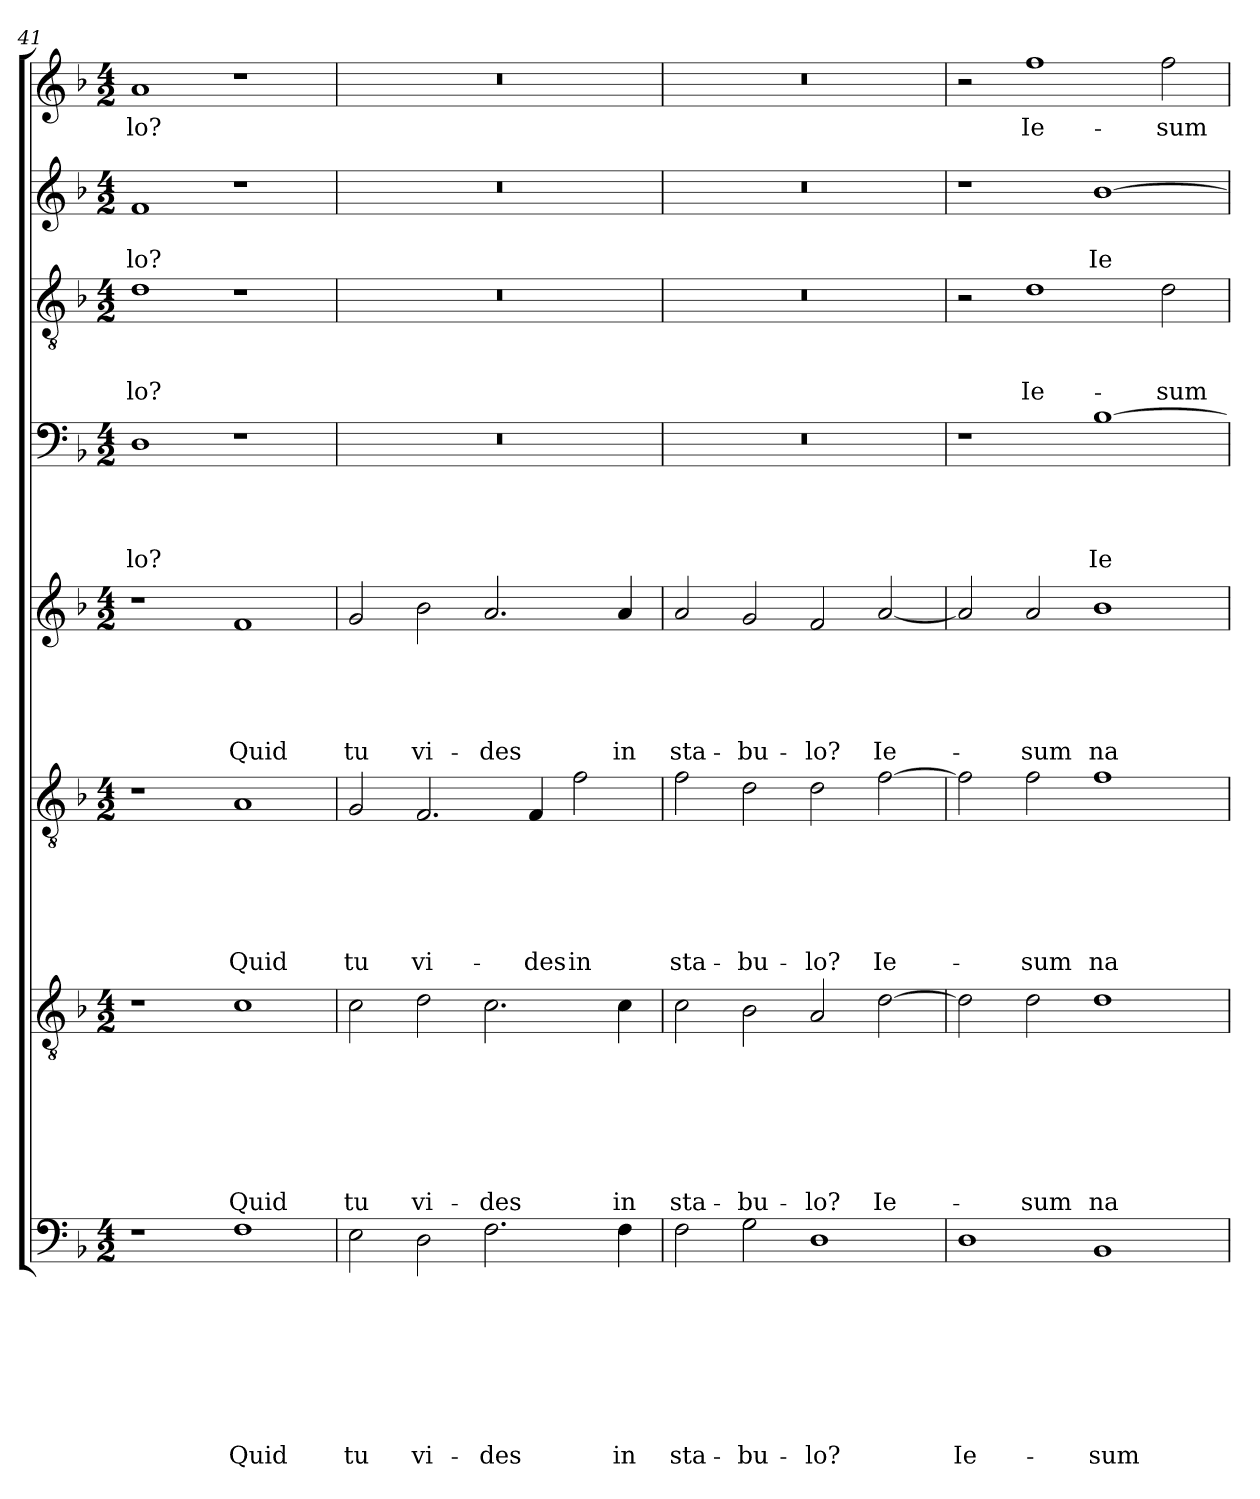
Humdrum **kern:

**kern	**text	**text	**text	**text	**text	**text	**text	**text	**kern	**text	**text	**text	**text	**text	**text	**text	**kern	**text	**text	**text	**text	**text	**text	**kern	**text	**text	**text	**text	**text	**kern	**text	**text	**text	**text	**kern	**text	**text	**text	**kern	**text	**text	**kern	**text
*part8	*part8	*part8	*part8	*part8	*part8	*part8	*part8	*part8	*part7	*part7	*part7	*part7	*part7	*part7	*part7	*part7	*part6	*part6	*part6	*part6	*part6	*part6	*part6	*part5	*part5	*part5	*part5	*part5	*part5	*part4	*part4	*part4	*part4	*part4	*part3	*part3	*part3	*part3	*part2	*part2	*part2	*part1	*part1
*staff8	*staff8	*staff8	*staff8	*staff8	*staff8	*staff8	*staff8	*staff8	*staff7	*staff7	*staff7	*staff7	*staff7	*staff7	*staff7	*staff7	*staff6	*staff6	*staff6	*staff6	*staff6	*staff6	*staff6	*staff5	*staff5	*staff5	*staff5	*staff5	*staff5	*staff4	*staff4	*staff4	*staff4	*staff4	*staff3	*staff3	*staff3	*staff3	*staff2	*staff2	*staff2	*staff1	*staff1
*clefF4	*	*	*	*	*	*	*	*	*clefGv2	*	*	*	*	*	*	*	*clefGv2	*	*	*	*	*	*	*clefG2	*	*	*	*	*	*clefF4	*	*	*	*	*clefGv2	*	*	*	*clefG2	*	*	*clefG2	*
*k[b-]	*	*	*	*	*	*	*	*	*k[b-]	*	*	*	*	*	*	*	*k[b-]	*	*	*	*	*	*	*k[b-]	*	*	*	*	*	*k[b-]	*	*	*	*	*k[b-]	*	*	*	*k[b-]	*	*	*k[b-]	*
*d:	*	*	*	*	*	*	*	*	*d:	*	*	*	*	*	*	*	*d:	*	*	*	*	*	*	*d:	*	*	*	*	*	*d:	*	*	*	*	*d:	*	*	*	*d:	*	*	*d:	*
*M4/2	*	*	*	*	*	*	*	*	*M4/2	*	*	*	*	*	*	*	*M4/2	*	*	*	*	*	*	*M4/2	*	*	*	*	*	*M4/2	*	*	*	*	*M4/2	*	*	*	*M4/2	*	*	*M4/2	*
=41	=41	=41	=41	=41	=41	=41	=41	=41	=41	=41	=41	=41	=41	=41	=41	=41	=41	=41	=41	=41	=41	=41	=41	=41	=41	=41	=41	=41	=41	=41	=41	=41	=41	=41	=41	=41	=41	=41	=41	=41	=41	=41	=41
!	!	!	!	!	!	!	!	!	!	!	!	!	!	!	!	!	!	!	!	!	!	!	!	!	!	!	!	!	!	!	!	!	!	!LO:LY:b	!	!	!	!LO:LY:b	!	!	!LO:LY:b	!	!LO:LY:b
1r	.	.	.	.	.	.	.	.	1r	.	.	.	.	.	.	.	1r	.	.	.	.	.	.	1r	.	.	.	.	.	1D	.	.	.	-lo?	1d	.	.	-lo?	1f	.	-lo?	1a	-lo?
!	!	!	!	!	!	!	!	!LO:LY:b	!	!	!	!	!	!	!	!LO:LY:b	!	!	!	!	!	!	!LO:LY:b	!	!	!	!	!	!LO:LY:b	!	!	!	!	!	!	!	!	!	!	!	!	!	!
1F	.	.	.	.	.	.	.	Quid	1c	.	.	.	.	.	.	Quid	1A	.	.	.	.	.	Quid	1f	.	.	.	.	Quid	1r	.	.	.	.	1r	.	.	.	1r	.	.	1r	.
=42	=42	=42	=42	=42	=42	=42	=42	=42	=42	=42	=42	=42	=42	=42	=42	=42	=42	=42	=42	=42	=42	=42	=42	=42	=42	=42	=42	=42	=42	=42	=42	=42	=42	=42	=42	=42	=42	=42	=42	=42	=42	=42	=42
!	!	!	!	!	!	!	!	!LO:LY:b	!	!	!	!	!	!	!	!LO:LY:b	!	!	!	!	!	!	!LO:LY:b	!	!	!	!	!	!LO:LY:b	!	!	!	!	!	!	!	!	!	!	!	!	!	!
2E\	.	.	.	.	.	.	.	tu	2c\	.	.	.	.	.	.	tu	2G/	.	.	.	.	.	tu	2g/	.	.	.	.	tu	0r	.	.	.	.	0r	.	.	.	0r	.	.	0r	.
!	!	!	!	!	!	!	!	!LO:LY:b	!	!	!	!	!	!	!	!LO:LY:b	!	!	!	!	!	!	!LO:LY:b	!	!	!	!	!	!LO:LY:b	!	!	!	!	!	!	!	!	!	!	!	!	!	!
2D\	.	.	.	.	.	.	.	vi-	2d\	.	.	.	.	.	.	vi-	2.F/	.	.	.	.	.	vi-	2b-\	.	.	.	.	vi-	.	.	.	.	.	.	.	.	.	.	.	.	.	.
!	!	!	!	!	!	!	!	!LO:LY:b	!	!	!	!	!	!	!	!LO:LY:b	!	!	!	!	!	!	!	!	!	!	!	!	!LO:LY:b	!	!	!	!	!	!	!	!	!	!	!	!	!	!
2.F\	.	.	.	.	.	.	.	-des	2.c\	.	.	.	.	.	.	-des	.	.	.	.	.	.	.	2.a/	.	.	.	.	-des	.	.	.	.	.	.	.	.	.	.	.	.	.	.
!	!	!	!	!	!	!	!	!	!	!	!	!	!	!	!	!	!	!	!	!	!	!	!LO:LY:b	!	!	!	!	!	!	!	!	!	!	!	!	!	!	!	!	!	!	!	!
.	.	.	.	.	.	.	.	.	.	.	.	.	.	.	.	.	4F/	.	.	.	.	.	-des	.	.	.	.	.	.	.	.	.	.	.	.	.	.	.	.	.	.	.	.
!	!	!	!	!	!	!	!	!	!	!	!	!	!	!	!	!	!	!	!	!	!	!	!LO:LY:b	!	!	!	!	!	!	!	!	!	!	!	!	!	!	!	!	!	!	!	!
.	.	.	.	.	.	.	.	.	.	.	.	.	.	.	.	.	2f\	.	.	.	.	.	in	.	.	.	.	.	.	.	.	.	.	.	.	.	.	.	.	.	.	.	.
!	!	!	!	!	!	!	!	!LO:LY:b	!	!	!	!	!	!	!	!LO:LY:b	!	!	!	!	!	!	!	!	!	!	!	!	!LO:LY:b	!	!	!	!	!	!	!	!	!	!	!	!	!	!
4F\	.	.	.	.	.	.	.	in	4c\	.	.	.	.	.	.	in	.	.	.	.	.	.	.	4a/	.	.	.	.	in	.	.	.	.	.	.	.	.	.	.	.	.	.	.
=43	=43	=43	=43	=43	=43	=43	=43	=43	=43	=43	=43	=43	=43	=43	=43	=43	=43	=43	=43	=43	=43	=43	=43	=43	=43	=43	=43	=43	=43	=43	=43	=43	=43	=43	=43	=43	=43	=43	=43	=43	=43	=43	=43
!	!	!	!	!	!	!	!	!LO:LY:b	!	!	!	!	!	!	!	!LO:LY:b	!	!	!	!	!	!	!LO:LY:b	!	!	!	!	!	!LO:LY:b	!	!	!	!	!	!	!	!	!	!	!	!	!	!
2F\	.	.	.	.	.	.	.	sta-	2c\	.	.	.	.	.	.	sta-	2f\	.	.	.	.	.	sta-	2a/	.	.	.	.	sta-	0r	.	.	.	.	0r	.	.	.	0r	.	.	0r	.
!	!	!	!	!	!	!	!	!LO:LY:b	!	!	!	!	!	!	!	!LO:LY:b	!	!	!	!	!	!	!LO:LY:b	!	!	!	!	!	!LO:LY:b	!	!	!	!	!	!	!	!	!	!	!	!	!	!
2G\	.	.	.	.	.	.	.	-bu-	2B-\	.	.	.	.	.	.	-bu-	2d\	.	.	.	.	.	-bu-	2g/	.	.	.	.	-bu-	.	.	.	.	.	.	.	.	.	.	.	.	.	.
!	!	!	!	!	!	!	!	!LO:LY:b	!	!	!	!	!	!	!	!LO:LY:b	!	!	!	!	!	!	!LO:LY:b	!	!	!	!	!	!LO:LY:b	!	!	!	!	!	!	!	!	!	!	!	!	!	!
1D	.	.	.	.	.	.	.	-lo?	2A/	.	.	.	.	.	.	-lo?	2d\	.	.	.	.	.	-lo?	2f/	.	.	.	.	-lo?	.	.	.	.	.	.	.	.	.	.	.	.	.	.
!	!	!	!	!	!	!	!	!	!	!	!	!	!	!	!	!LO:LY:b	!	!	!	!	!	!	!LO:LY:b	!	!	!	!	!	!LO:LY:b	!	!	!	!	!	!	!	!	!	!	!	!	!	!
.	.	.	.	.	.	.	.	.	[2d\	.	.	.	.	.	.	Ie-	[2f\	.	.	.	.	.	Ie-	[2a/	.	.	.	.	Ie-	.	.	.	.	.	.	.	.	.	.	.	.	.	.
=44	=44	=44	=44	=44	=44	=44	=44	=44	=44	=44	=44	=44	=44	=44	=44	=44	=44	=44	=44	=44	=44	=44	=44	=44	=44	=44	=44	=44	=44	=44	=44	=44	=44	=44	=44	=44	=44	=44	=44	=44	=44	=44	=44
!	!	!	!	!	!	!	!	!LO:LY:b	!	!	!	!	!	!	!	!	!	!	!	!	!	!	!	!	!	!	!	!	!	!	!	!	!	!	!	!	!	!	!	!	!	!	!
1D	.	.	.	.	.	.	.	Ie-	2d\]	.	.	.	.	.	.	.	2f\]	.	.	.	.	.	.	2a/]	.	.	.	.	.	1r	.	.	.	.	2r	.	.	.	1r	.	.	2r	.
!	!	!	!	!	!	!	!	!	!	!	!	!	!	!	!	!LO:LY:b	!	!	!	!	!	!	!LO:LY:b	!	!	!	!	!	!LO:LY:b	!	!	!	!	!	!	!	!	!LO:LY:b	!	!	!	!	!LO:LY:b
.	.	.	.	.	.	.	.	.	2d\	.	.	.	.	.	.	-sum	2f\	.	.	.	.	.	-sum	2a/	.	.	.	.	-sum	.	.	.	.	.	1d	.	.	Ie-	.	.	.	1ff	Ie-
!	!	!	!	!	!	!	!	!LO:LY:b	!	!	!	!	!	!	!	!LO:LY:b	!	!	!	!	!	!	!LO:LY:b	!	!	!	!	!	!LO:LY:b	!	!	!	!	!LO:LY:b	!	!	!	!	!	!	!LO:LY:b	!	!
1BB-	.	.	.	.	.	.	.	-sum	1d	.	.	.	.	.	.	na-	1f	.	.	.	.	.	na-	1b-	.	.	.	.	na-	[1B-	.	.	.	Ie-	.	.	.	.	[1b-	.	Ie-	.	.
!	!	!	!	!	!	!	!	!	!	!	!	!	!	!	!	!	!	!	!	!	!	!	!	!	!	!	!	!	!	!	!	!	!	!	!	!	!	!LO:LY:b	!	!	!	!	!LO:LY:b
.	.	.	.	.	.	.	.	.	.	.	.	.	.	.	.	.	.	.	.	.	.	.	.	.	.	.	.	.	.	.	.	.	.	.	2d\	.	.	-sum	.	.	.	2ff\	-sum
=	=	=	=	=	=	=	=	=	=	=	=	=	=	=	=	=	=	=	=	=	=	=	=	=	=	=	=	=	=	=	=	=	=	=	=	=	=	=	=	=	=	=	=
*-	*-	*-	*-	*-	*-	*-	*-	*-	*-	*-	*-	*-	*-	*-	*-	*-	*-	*-	*-	*-	*-	*-	*-	*-	*-	*-	*-	*-	*-	*-	*-	*-	*-	*-	*-	*-	*-	*-	*-	*-	*-	*-	*-
